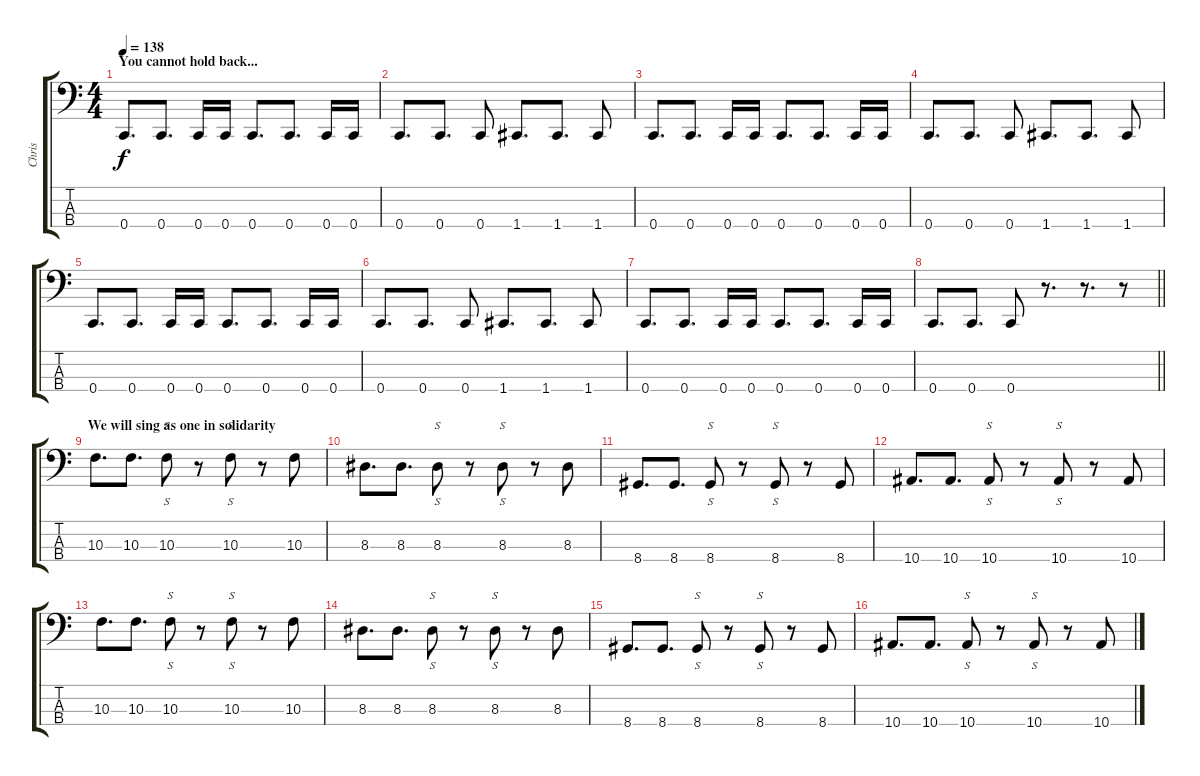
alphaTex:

\track ("Chris" "Chris") {instrument electricbasspick}
\staff {score tabs}
\tuning (F2 C2 G1 C1) {hide}
\ts (4 4)
\section ("" "You cannot hold back...")
\tempo 138
\clef f4
\ks c
0.4.8{d dy f} 0.4.8{d} 0.4.16 0.4.16 0.4.8{d} 0.4.8{d} 0.4.16 0.4.16 |
0.4.8{d} 0.4.8{d} 0.4.8 1.4.8{d} 1.4.8{d} 1.4.8 |
0.4.8{d} 0.4.8{d} 0.4.16 0.4.16 0.4.8{d} 0.4.8{d} 0.4.16 0.4.16 |
0.4.8{d} 0.4.8{d} 0.4.8 1.4.8{d} 1.4.8{d} 1.4.8 |
0.4.8{d} 0.4.8{d} 0.4.16 0.4.16 0.4.8{d} 0.4.8{d} 0.4.16 0.4.16 |
0.4.8{d} 0.4.8{d} 0.4.8 1.4.8{d} 1.4.8{d} 1.4.8 |
0.4.8{d} 0.4.8{d} 0.4.16 0.4.16 0.4.8{d} 0.4.8{d} 0.4.16 0.4.16 |
\barLineRight lightlight
0.4.8{d} 0.4.8{d} 0.4.8 r.8{d} r.8{d} r.8 |
\section ("" "We will sing as one in solidarity")
10.3.8{d} 10.3.8{d} 10.3.8{s} r.8 10.3.8{s} r.8 10.3.8 |
8.3.8{d} 8.3.8{d} 8.3.8{s} r.8 8.3.8{s} r.8 8.3.8 |
8.4.8{d} 8.4.8{d} 8.4.8{s} r.8 8.4.8{s} r.8 8.4.8 |
10.4.8{d} 10.4.8{d} 10.4.8{s} r.8 10.4.8{s} r.8 10.4.8 |
10.3.8{d} 10.3.8{d} 10.3.8{s} r.8 10.3.8{s} r.8 10.3.8 |
8.3.8{d} 8.3.8{d} 8.3.8{s} r.8 8.3.8{s} r.8 8.3.8 |
8.4.8{d} 8.4.8{d} 8.4.8{s} r.8 8.4.8{s} r.8 8.4.8 |
10.4.8{d} 10.4.8{d} 10.4.8{s} r.8 10.4.8{s} r.8 10.4.8
